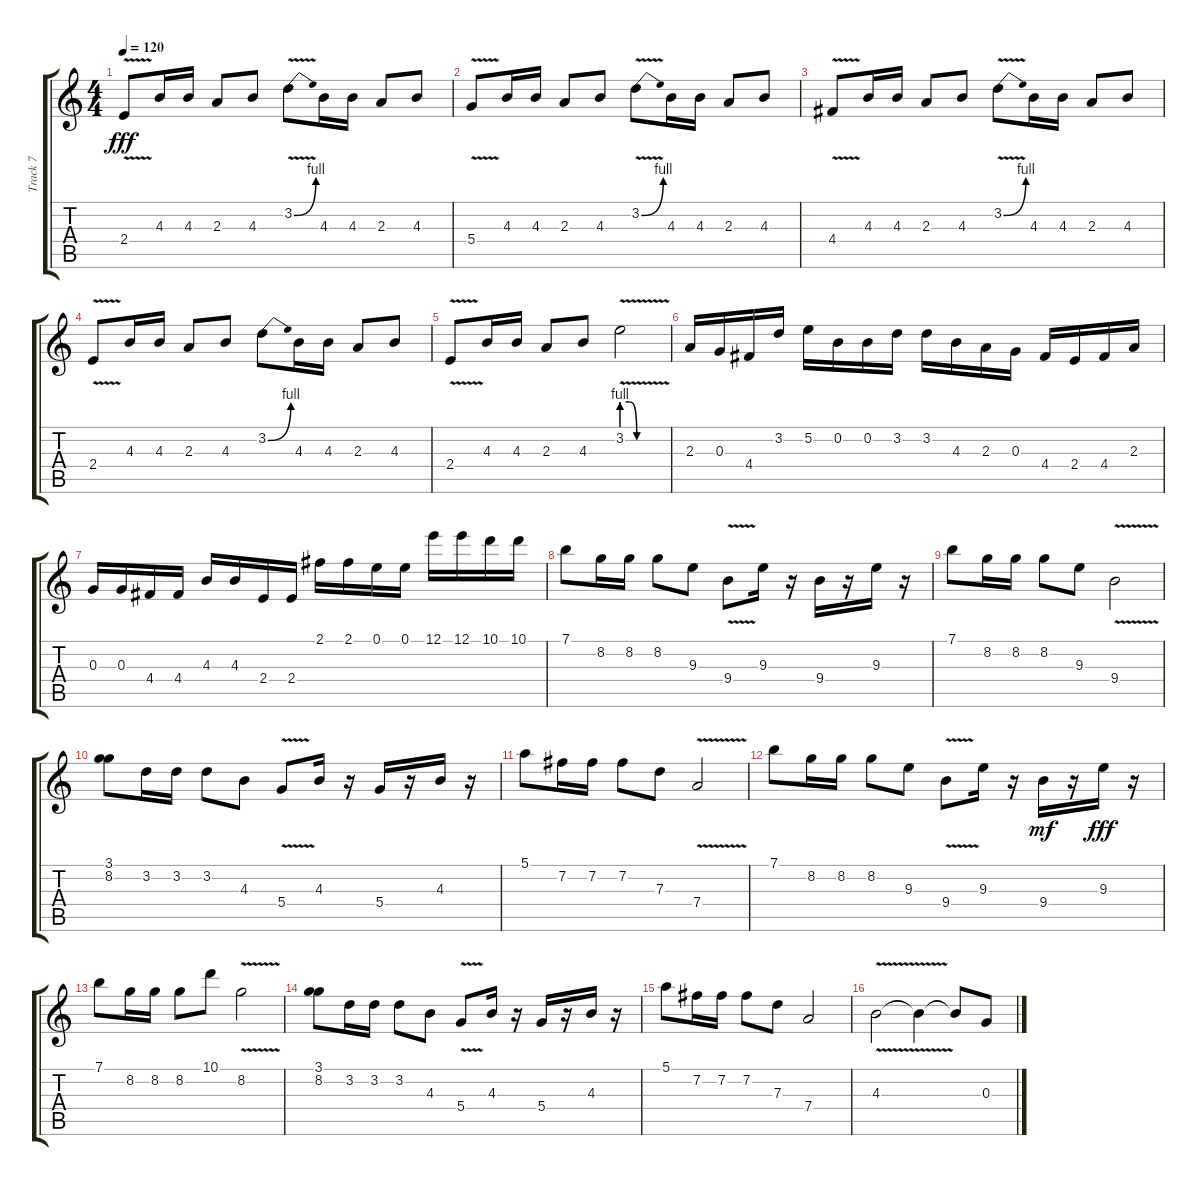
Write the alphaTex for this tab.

\track ("Track 7" "Track 7") {instrument overdrivenguitar}
\staff {score tabs}
\tuning (E4 B3 G3 D3 A2 E2) {hide}
\ts (4 4)
\tempo 120
\clef g2
\ks c
2.4{v}.8{dy fff} 4.3.16 4.3.16 2.3.8 4.3.8 3.2{be (bend 0 0 60 4) v}.8 4.3.16 4.3.16 2.3.8 4.3.8 |
5.4{v}.8 4.3.16 4.3.16 2.3.8 4.3.8 3.2{be (bend 0 0 60 4) v}.8 4.3.16 4.3.16 2.3.8 4.3.8 |
4.4{v}.8 4.3.16 4.3.16 2.3.8 4.3.8 3.2{be (bend 0 0 60 4) v}.8 4.3.16 4.3.16 2.3.8 4.3.8 |
2.4{v}.8 4.3.16 4.3.16 2.3.8 4.3.8 3.2{be (bend 0 0 60 4)}.8 4.3.16 4.3.16 2.3.8 4.3.8 |
2.4{v}.8 4.3.16 4.3.16 2.3.8 4.3.8 3.2{be (custom 0 4 10 4 20 0 60 0) v}.2 |
2.3.16 0.3.16 4.4.16 3.2.16 5.2.16 0.2.16 0.2.16 3.2.16 3.2.16 4.3.16 2.3.16 0.3.16 4.4.16 2.4.16 4.4.16 2.3.16 |
0.3.16 0.3.16 4.4.16 4.4.16 4.3.16 4.3.16 2.4.16 2.4.16 2.1.16 2.1.16 0.1.16 0.1.16 12.1.16 12.1.16 10.1.16 10.1.16 |
7.1.8 8.2.16 8.2.16 8.2.8 9.3.8 9.4{v}.8 9.3.16 r.16 9.4.16 r.16 9.3.16 r.16 |
7.1.8 8.2.16 8.2.16 8.2.8 9.3.8 9.4{v}.2 |
(3.1 8.2).8 3.2.16 3.2.16 3.2.8 4.3.8 5.4{v}.8 4.3.16 r.16 5.4.16 r.16 4.3.16 r.16 |
5.1.8 7.2.16 7.2.16 7.2.8 7.3.8 7.4{v}.2 |
7.1.8 8.2.16 8.2.16 8.2.8 9.3.8 9.4{v}.8 9.3.16 r.16 9.4.16{dy mf} r.16 9.3.16{dy fff} r.16 |
7.1.8 8.2.16 8.2.16 8.2.8 10.1.8 8.2{v}.2 |
(3.1 8.2).8 3.2.16 3.2.16 3.2.8 4.3.8 5.4{v}.8 4.3.16 r.16 5.4.16 r.16 4.3.16 r.16 |
5.1.8 7.2.16 7.2.16 7.2.8 7.3.8 7.4.2 |
4.3{v}.2 4.3{t}.4 4.3{t}.8 0.3.8
